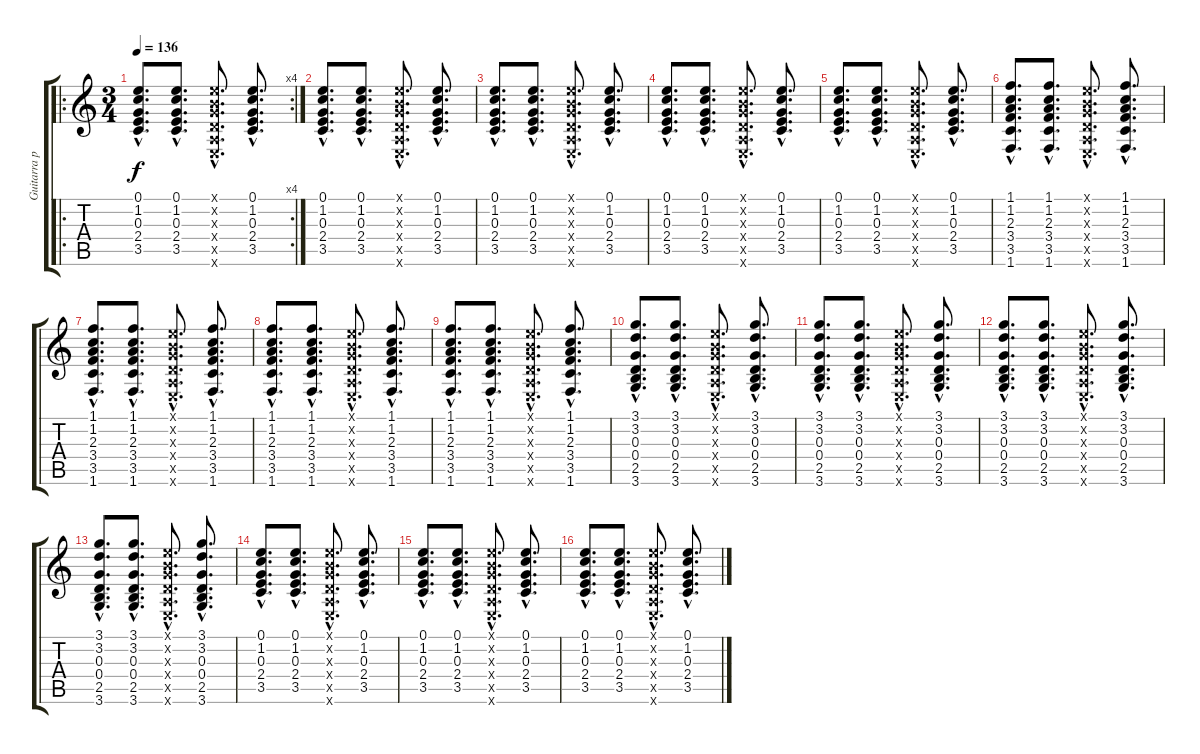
\track ("Guitarra principal" "Guitarra p") {instrument acousticguitarnylon}
\staff {score tabs}
\tuning (E4 B3 G3 D3 A2 E2) {hide}
\ro
\rc 4
\ts (3 4)
\tempo 136
\clef g2
\ks c
(0.1{hac} 1.2{hac} 0.3{hac} 2.4{hac} 3.5{hac}).8{d dy f instrument acousticguitarnylon} (0.1{hac} 1.2{hac} 0.3{hac} 2.4{hac} 3.5{hac}).8{d} (0.1{hac x} 0.2{hac x} 0.3{hac x} 0.4{hac x} 0.5{hac x} 0.6{hac x}).8{d} (0.1{hac} 1.2{hac} 0.3{hac} 2.4{hac} 3.5{hac}).8{d} |
(0.1{hac} 1.2{hac} 0.3{hac} 2.4{hac} 3.5{hac}).8{d} (0.1{hac} 1.2{hac} 0.3{hac} 2.4{hac} 3.5{hac}).8{d} (0.1{hac x} 0.2{hac x} 0.3{hac x} 0.4{hac x} 0.5{hac x} 0.6{hac x}).8{d} (0.1{hac} 1.2{hac} 0.3{hac} 2.4{hac} 3.5{hac}).8{d} |
(0.1{hac} 1.2{hac} 0.3{hac} 2.4{hac} 3.5{hac}).8{d} (0.1{hac} 1.2{hac} 0.3{hac} 2.4{hac} 3.5{hac}).8{d} (0.1{hac x} 0.2{hac x} 0.3{hac x} 0.4{hac x} 0.5{hac x} 0.6{hac x}).8{d} (0.1{hac} 1.2{hac} 0.3{hac} 2.4{hac} 3.5{hac}).8{d} |
(0.1{hac} 1.2{hac} 0.3{hac} 2.4{hac} 3.5{hac}).8{d} (0.1{hac} 1.2{hac} 0.3{hac} 2.4{hac} 3.5{hac}).8{d} (0.1{hac x} 0.2{hac x} 0.3{hac x} 0.4{hac x} 0.5{hac x} 0.6{hac x}).8{d} (0.1{hac} 1.2{hac} 0.3{hac} 2.4{hac} 3.5{hac}).8{d} |
(0.1{hac} 1.2{hac} 0.3{hac} 2.4{hac} 3.5{hac}).8{d} (0.1{hac} 1.2{hac} 0.3{hac} 2.4{hac} 3.5{hac}).8{d} (0.1{hac x} 0.2{hac x} 0.3{hac x} 0.4{hac x} 0.5{hac x} 0.6{hac x}).8{d} (0.1{hac} 1.2{hac} 0.3{hac} 2.4{hac} 3.5{hac}).8{d} |
(1.1{hac} 1.2{hac} 2.3{hac} 3.4{hac} 3.5{hac} 1.6{hac}).8{d} (1.1{hac} 1.2{hac} 2.3{hac} 3.4{hac} 3.5{hac} 1.6{hac}).8{d} (0.1{hac x} 0.2{hac x} 0.3{hac x} 0.4{hac x} 0.5{hac x} 0.6{hac x}).8{d} (1.1{hac} 1.2{hac} 2.3{hac} 3.4{hac} 3.5{hac} 1.6{hac}).8{d} |
(1.1{hac} 1.2{hac} 2.3{hac} 3.4{hac} 3.5{hac} 1.6{hac}).8{d} (1.1{hac} 1.2{hac} 2.3{hac} 3.4{hac} 3.5{hac} 1.6{hac}).8{d} (0.1{hac x} 0.2{hac x} 0.3{hac x} 0.4{hac x} 0.5{hac x} 0.6{hac x}).8{d} (1.1{hac} 1.2{hac} 2.3{hac} 3.4{hac} 3.5{hac} 1.6{hac}).8{d} |
(1.1{hac} 1.2{hac} 2.3{hac} 3.4{hac} 3.5{hac} 1.6{hac}).8{d} (1.1{hac} 1.2{hac} 2.3{hac} 3.4{hac} 3.5{hac} 1.6{hac}).8{d} (0.1{hac x} 0.2{hac x} 0.3{hac x} 0.4{hac x} 0.5{hac x} 0.6{hac x}).8{d} (1.1{hac} 1.2{hac} 2.3{hac} 3.4{hac} 3.5{hac} 1.6{hac}).8{d} |
(1.1{hac} 1.2{hac} 2.3{hac} 3.4{hac} 3.5{hac} 1.6{hac}).8{d} (1.1{hac} 1.2{hac} 2.3{hac} 3.4{hac} 3.5{hac} 1.6{hac}).8{d} (0.1{hac x} 0.2{hac x} 0.3{hac x} 0.4{hac x} 0.5{hac x} 0.6{hac x}).8{d} (1.1{hac} 1.2{hac} 2.3{hac} 3.4{hac} 3.5{hac} 1.6{hac}).8{d} |
(3.1{hac} 3.2{hac} 0.3{hac} 0.4{hac} 2.5{hac} 3.6{hac}).8{d} (3.1{hac} 3.2{hac} 0.3{hac} 0.4{hac} 2.5{hac} 3.6{hac}).8{d} (0.1{hac x} 0.2{hac x} 0.3{hac x} 0.4{hac x} 0.5{hac x} 0.6{hac x}).8{d} (3.1{hac} 3.2{hac} 0.3{hac} 0.4{hac} 2.5{hac} 3.6{hac}).8{d} |
(3.1{hac} 3.2{hac} 0.3{hac} 0.4{hac} 2.5{hac} 3.6{hac}).8{d} (3.1{hac} 3.2{hac} 0.3{hac} 0.4{hac} 2.5{hac} 3.6{hac}).8{d} (0.1{hac x} 0.2{hac x} 0.3{hac x} 0.4{hac x} 0.5{hac x} 0.6{hac x}).8{d} (3.1{hac} 3.2{hac} 0.3{hac} 0.4{hac} 2.5{hac} 3.6{hac}).8{d} |
(3.1{hac} 3.2{hac} 0.3{hac} 0.4{hac} 2.5{hac} 3.6{hac}).8{d} (3.1{hac} 3.2{hac} 0.3{hac} 0.4{hac} 2.5{hac} 3.6{hac}).8{d} (0.1{hac x} 0.2{hac x} 0.3{hac x} 0.4{hac x} 0.5{hac x} 0.6{hac x}).8{d} (3.1{hac} 3.2{hac} 0.3{hac} 0.4{hac} 2.5{hac} 3.6{hac}).8{d} |
(3.1{hac} 3.2{hac} 0.3{hac} 0.4{hac} 2.5{hac} 3.6{hac}).8{d} (3.1{hac} 3.2{hac} 0.3{hac} 0.4{hac} 2.5{hac} 3.6{hac}).8{d} (0.1{hac x} 0.2{hac x} 0.3{hac x} 0.4{hac x} 0.5{hac x} 0.6{hac x}).8{d} (3.1{hac} 3.2{hac} 0.3{hac} 0.4{hac} 2.5{hac} 3.6{hac}).8{d} |
(0.1{hac} 1.2{hac} 0.3{hac} 2.4{hac} 3.5{hac}).8{d} (0.1{hac} 1.2{hac} 0.3{hac} 2.4{hac} 3.5{hac}).8{d} (0.1{hac x} 0.2{hac x} 0.3{hac x} 0.4{hac x} 0.5{hac x} 0.6{hac x}).8{d} (0.1{hac} 1.2{hac} 0.3{hac} 2.4{hac} 3.5{hac}).8{d} |
(0.1{hac} 1.2{hac} 0.3{hac} 2.4{hac} 3.5{hac}).8{d} (0.1{hac} 1.2{hac} 0.3{hac} 2.4{hac} 3.5{hac}).8{d} (0.1{hac x} 0.2{hac x} 0.3{hac x} 0.4{hac x} 0.5{hac x} 0.6{hac x}).8{d} (0.1{hac} 1.2{hac} 0.3{hac} 2.4{hac} 3.5{hac}).8{d} |
(0.1{hac} 1.2{hac} 0.3{hac} 2.4{hac} 3.5{hac}).8{d} (0.1{hac} 1.2{hac} 0.3{hac} 2.4{hac} 3.5{hac}).8{d} (0.1{hac x} 0.2{hac x} 0.3{hac x} 0.4{hac x} 0.5{hac x} 0.6{hac x}).8{d} (0.1{hac} 1.2{hac} 0.3{hac} 2.4{hac} 3.5{hac}).8{d}
